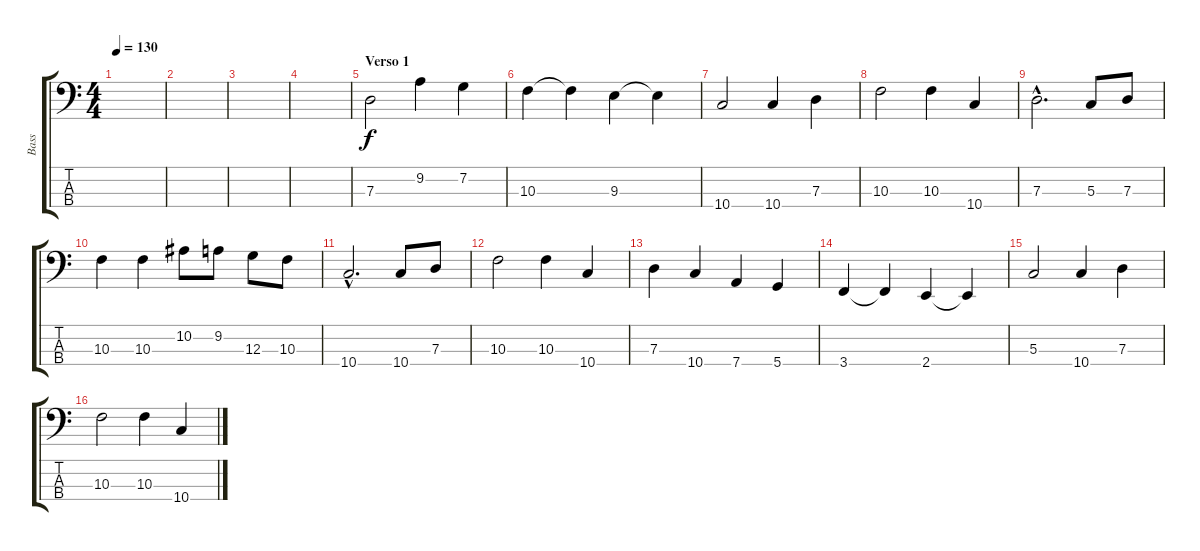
\track ("Bass" "Bass") {instrument electricbassfinger}
\staff {score tabs}
\tuning (F2 C2 G1 D1) {hide}
\ts (4 4)
\tempo 130
\clef f4
\ks c
|
|
|
|
\section ("" "Verso 1")
7.3.2 9.2.4 7.2.4 |
10.3.4 10.3{t}.4 9.3.4 9.3{t}.4 |
10.4.2 10.4.4 7.3.4 |
10.3.2 10.3.4 10.4.4 |
7.3{hac}.2{d} 5.3.8 7.3.8 |
10.3.4 10.3.4 10.2.8 9.2.8 12.3.8 10.3.8 |
10.4{hac}.2{d} 10.4.8 7.3.8 |
10.3.2 10.3.4 10.4.4 |
7.3.4 10.4.4 7.4.4 5.4.4 |
3.4.4 3.4{t}.4 2.4.4 2.4{t}.4 |
5.3.2 10.4.4 7.3.4 |
10.3.2 10.3.4 10.4.4
